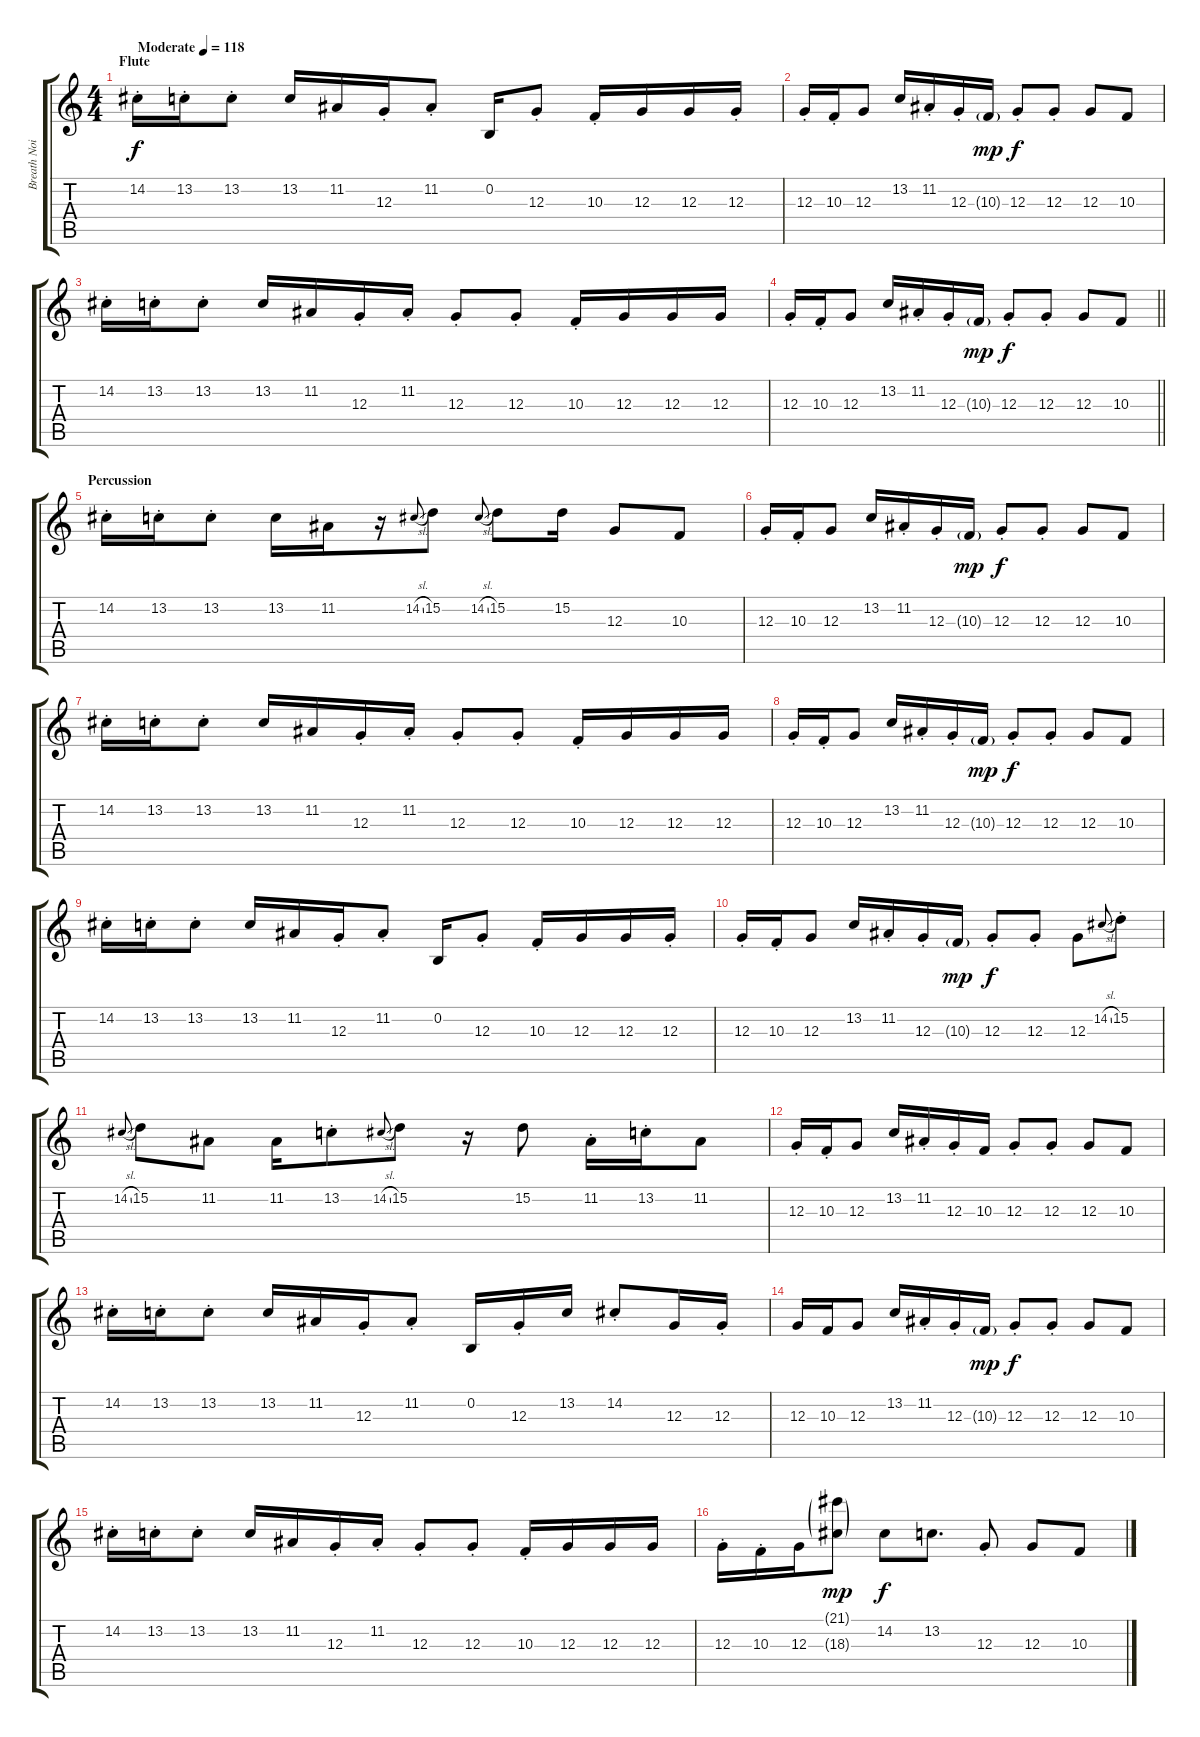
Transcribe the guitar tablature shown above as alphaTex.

\track ("Breath Noise" "Breath Noi") {instrument breathnoise}
\staff {score tabs}
\tuning (E4 B3 G3 D3 A2 E2) {hide}
\ts (4 4)
\section ("" "Flute")
\tempo (118 "Moderate")
\clef g2
\ks c
14.2{st}.16{dy f instrument breathnoise} 13.2{st}.16 13.2{st}.8 13.2.16 11.2.16 12.3{st}.16 11.2{st}.8 0.2.16 12.3{st}.8 10.3{st}.16 12.3.16 12.3.16 12.3{st}.16 |
12.3{st}.16 10.3{st}.16 12.3.8 13.2.16 11.2{st}.16 12.3{st}.16 10.3{g}.16{dy mp} 12.3{st}.8{dy f} 12.3{st}.8 12.3.8 10.3.8 |
14.2{st}.16 13.2{st}.16 13.2{st}.8 13.2.16 11.2.16 12.3{st}.16 11.2{st}.16 12.3{st}.8 12.3{st}.8 10.3{st}.16 12.3.16 12.3.16 12.3.16 |
\barLineRight lightlight
12.3{st}.16 10.3{st}.16 12.3.8 13.2.16 11.2{st}.16 12.3{st}.16 10.3{g}.16{dy mp} 12.3{st}.8{dy f} 12.3{st}.8 12.3.8 10.3.8 |
\section ("" "Percussion")
14.2{st}.16 13.2{st}.16 13.2{st}.8 13.2.16 11.2.16 r.16 14.2{sl}.8{gr onbeat} 15.2.8 14.2{sl}.8{gr onbeat} 15.2.8 15.2.16 12.3.8 10.3.8 |
12.3{st}.16 10.3{st}.16 12.3.8 13.2.16 11.2{st}.16 12.3{st}.16 10.3{g}.16{dy mp} 12.3{st}.8{dy f} 12.3{st}.8 12.3.8 10.3.8 |
14.2{st}.16 13.2{st}.16 13.2{st}.8 13.2.16 11.2.16 12.3{st}.16 11.2{st}.16 12.3{st}.8 12.3{st}.8 10.3{st}.16 12.3.16 12.3.16 12.3.16 |
12.3{st}.16 10.3{st}.16 12.3.8 13.2.16 11.2{st}.16 12.3{st}.16 10.3{g}.16{dy mp} 12.3{st}.8{dy f} 12.3{st}.8 12.3.8 10.3.8 |
14.2{st}.16 13.2{st}.16 13.2{st}.8 13.2.16 11.2.16 12.3{st}.16 11.2{st}.8 0.2.16 12.3{st}.8 10.3{st}.16 12.3.16 12.3.16 12.3{st}.16 |
12.3{st}.16 10.3{st}.16 12.3.8 13.2.16 11.2{st}.16 12.3{st}.16 10.3{g}.16{dy mp} 12.3{st}.8{dy f} 12.3{st}.8 12.3.8 14.2{sl}.8{gr onbeat} 15.2{st}.8 |
14.2{sl}.8{gr onbeat} 15.2.8 11.2.8 11.2.16 13.2{st}.8 14.2{sl}.8{gr onbeat} 15.2.8 r.16 15.2.8 11.2{st}.16 13.2{st}.16 11.2.8 |
12.3{st}.16 10.3{st}.16 12.3.8 13.2.16 11.2{st}.16 12.3{st}.16 10.3.16 12.3{st}.8 12.3{st}.8 12.3.8 10.3.8 |
14.2{st}.16 13.2{st}.16 13.2{st}.8 13.2.16 11.2.16 12.3{st}.16 11.2{st}.8 0.2.16 12.3{st}.16 13.2.16 14.2{st}.8 12.3.16 12.3{st}.16 |
12.3.16 10.3.16 12.3.8 13.2.16 11.2{st}.16 12.3{st}.16 10.3{g}.16{dy mp} 12.3{st}.8{dy f} 12.3{st}.8 12.3.8 10.3.8 |
14.2{st}.16 13.2{st}.16 13.2{st}.8 13.2.16 11.2.16 12.3{st}.16 11.2{st}.16 12.3{st}.8 12.3{st}.8 10.3{st}.16 12.3.16 12.3.16 12.3.16 |
12.3{st}.16 10.3{st}.16 12.3.16 (21.1{g} 18.3{g}).8{dy mp} 14.2.8{dy f} 13.2.8{d} 12.3{st}.8 12.3.8 10.3.8
